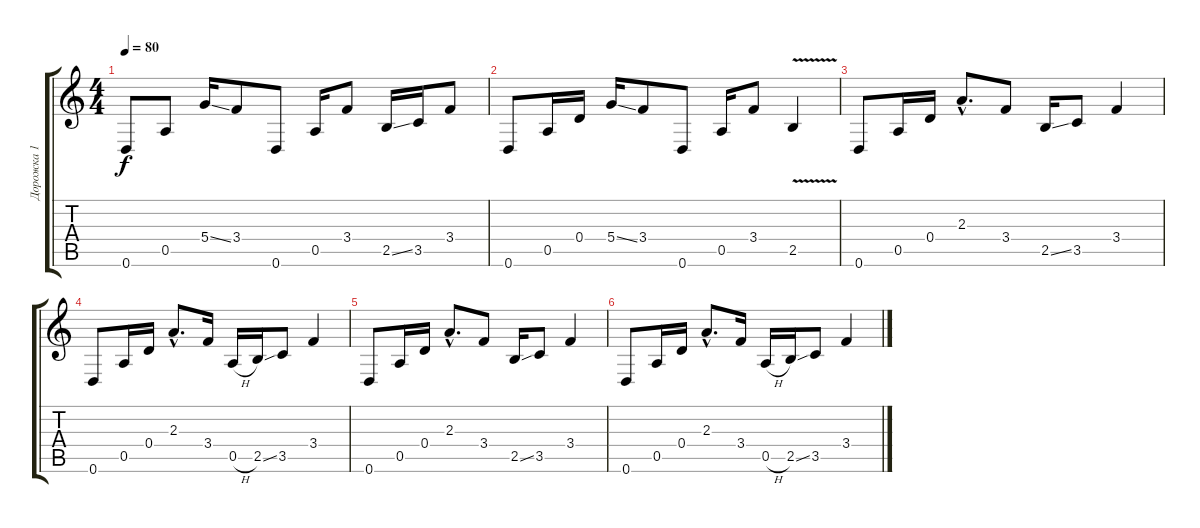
\track ("Дорожка 1" "Дорожка 1") {instrument electricguitarmuted}
\staff {score tabs}
\tuning (E4 B3 G3 D3 A2 D2) {hide}
\ts (4 4)
\tempo 80
\clef g2
\ks c
0.6.8{dy f} 0.5.8 5.4{ss}.16 3.4.8 0.6.8 0.5.16 3.4.8 2.5{ss}.16 3.5.16 3.4.8 |
0.6.8 0.5.16 0.4.16 5.4{ss}.16 3.4.8 0.6.8 0.5.16 3.4.8 2.5{v}.4 |
0.6.8 0.5.16 0.4.16 2.3{hac}.8{d} 3.4.8 2.5{ss}.16 3.5.8 3.4.4 |
0.6.8 0.5.16 0.4.16 2.3{hac}.8{d} 3.4.16 0.5{h}.16 2.5{ss}.16 3.5.8 3.4.4 |
0.6.8 0.5.16 0.4.16 2.3{hac}.8{d} 3.4.8 2.5{ss}.16 3.5.8 3.4.4 |
0.6.8 0.5.16 0.4.16 2.3{hac}.8{d} 3.4.16 0.5{h}.16 2.5{ss}.16 3.5.8 3.4.4
